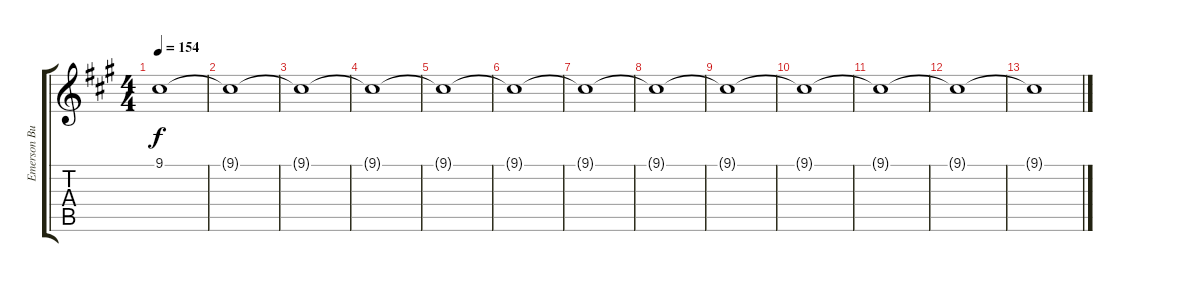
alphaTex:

\track ("Emerson Burton (Keyboard)" "Emerson Bu") {instrument pad4choir}
\staff {score tabs}
\tuning (E4 B3 G3 D3 A2 E2) {hide}
\ts (4 4)
\tempo 154
\clef g2
\ks a
9.1{t}.1{dy f} |
9.1{t}.1 |
9.1{t}.1 |
9.1{t}.1 |
9.1{t}.1 |
9.1{t}.1 |
9.1{t}.1 |
9.1{t}.1 |
9.1{t}.1{volume 0} |
9.1{t}.1 |
9.1{t}.1 |
9.1{t}.1 |
9.1{t}.1
